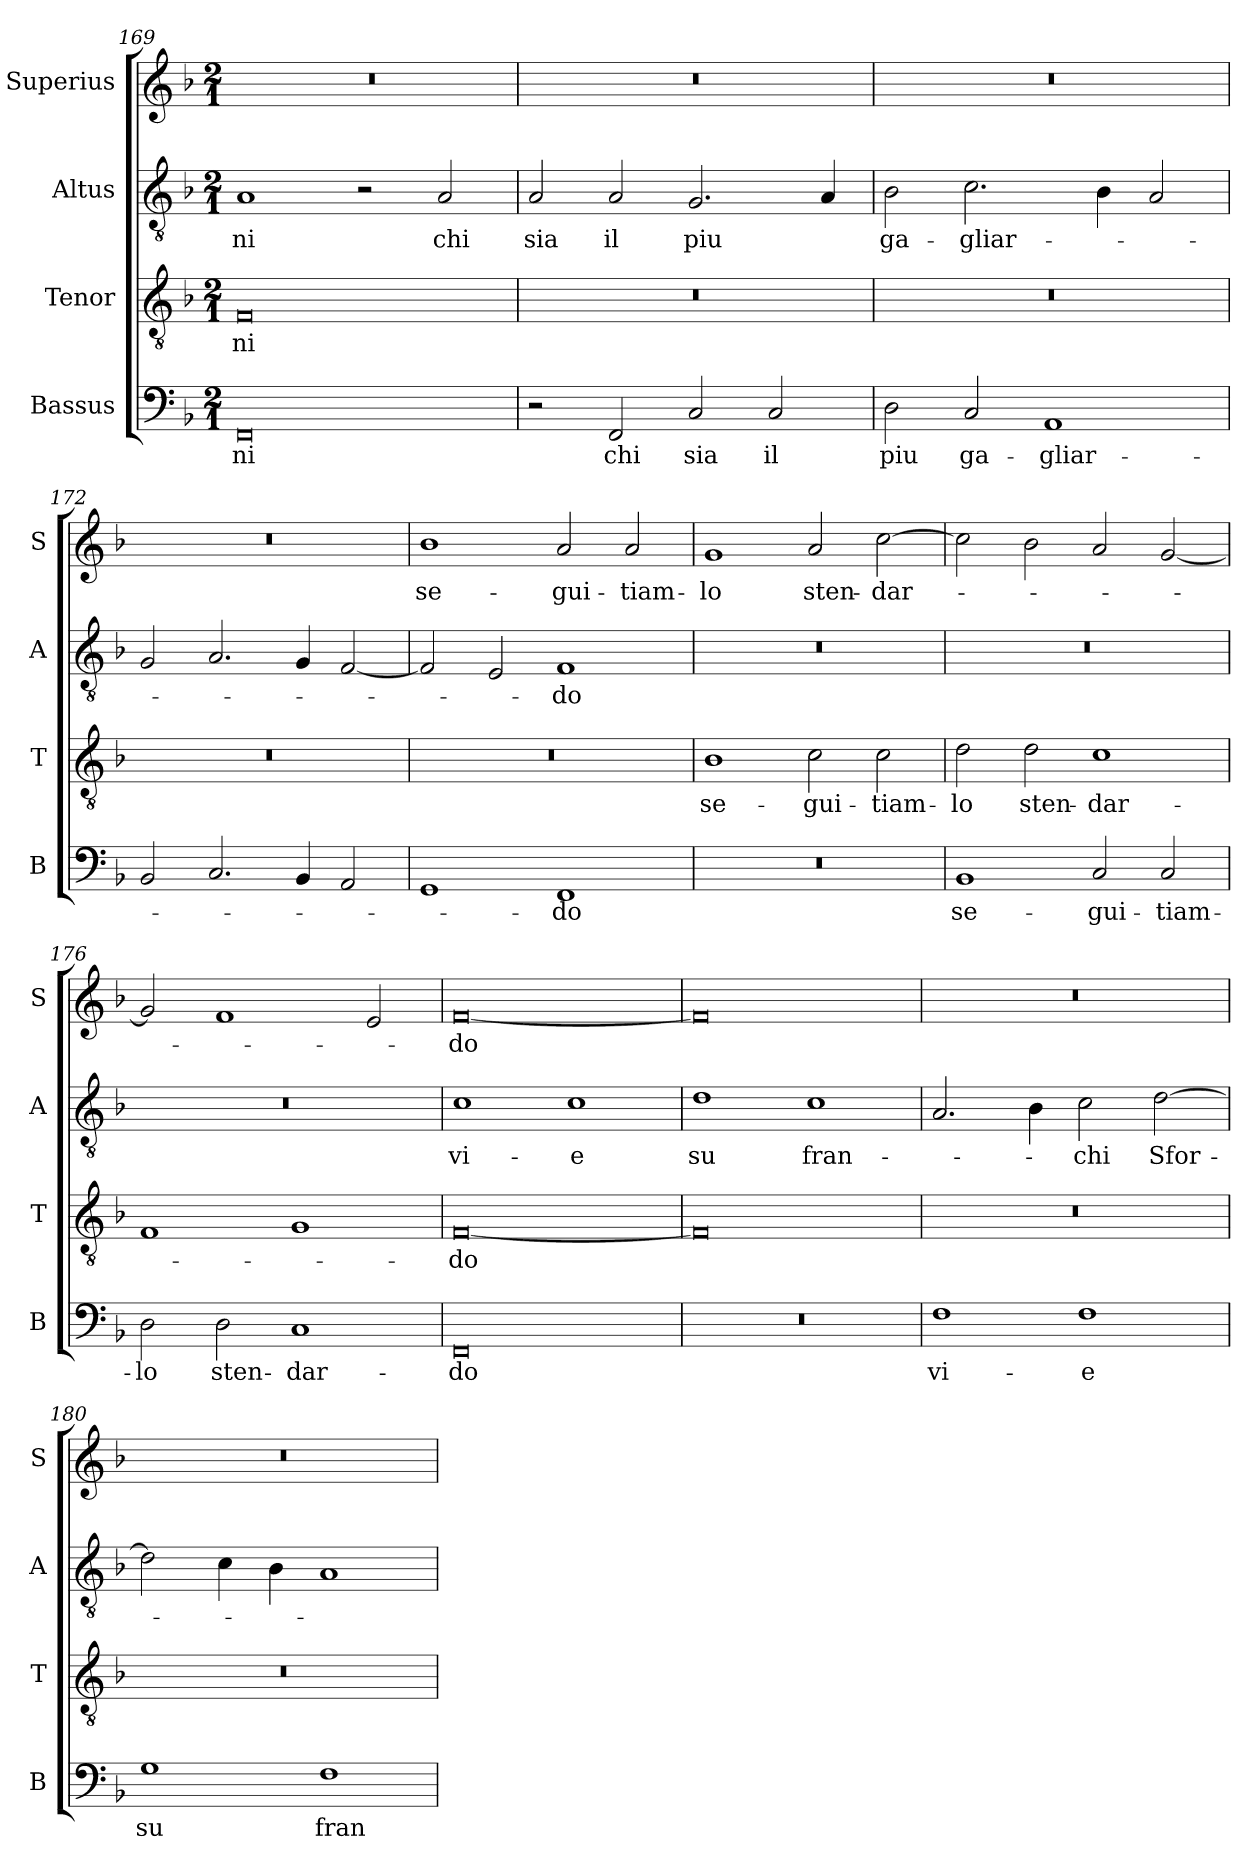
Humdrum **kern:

**kern	**text	**kern	**text	**kern	**text	**kern	**text
*part4	*part4	*part3	*part3	*part2	*part2	*part1	*part1
*staff4	*staff4	*staff3	*staff3	*staff2	*staff2	*staff1	*staff1
*I"Bassus	*	*I"Tenor	*	*I"Altus	*	*I"Superius	*
*I'B	*	*I'T	*	*I'A	*	*I'S	*
*clefF4	*	*clefGv2	*	*clefGv2	*	*clefG2	*
*k[b-]	*	*k[b-]	*	*k[b-]	*	*k[b-]	*
*M2/1	*	*M2/1	*	*M2/1	*	*M2/1	*
=169	=169	=169	=169	=169	=169	=169	=169
0FF	-ni	0F	-ni	1A	-ni	0r	.
.	.	.	.	2r	.	.	.
.	.	.	.	2A	chi	.	.
=170	=170	=170	=170	=170	=170	=170	=170
2r	.	0r	.	2A	sia	0r	.
2FF	chi	.	.	2A	il	.	.
2C	sia	.	.	2.G	piu	.	.
2C	il	.	.	.	.	.	.
.	.	.	.	4A	.	.	.
=171	=171	=171	=171	=171	=171	=171	=171
2D	piu	0r	.	2B-	ga-	0r	.
2C	ga-	.	.	2.c	-gliar-	.	.
1AA	-gliar-	.	.	.	.	.	.
.	.	.	.	4B-	.	.	.
.	.	.	.	2A	.	.	.
=172	=172	=172	=172	=172	=172	=172	=172
2BB-	.	0r	.	2G	.	0r	.
2.C	.	.	.	2.A	.	.	.
4BB-	.	.	.	4G	.	.	.
2AA	.	.	.	[2F	.	.	.
=173	=173	=173	=173	=173	=173	=173	=173
1GG	.	0r	.	2F]	.	1b-	-se-
.	.	.	.	2E	.	.	.
1FF	-do	.	.	1F	-do	2a	-gui-
.	.	.	.	.	.	2a	-tiam-
=174	=174	=174	=174	=174	=174	=174	=174
0r	.	1B-	-se-	0r	.	1g	-lo
.	.	2c	-gui-	.	.	2a	sten-
.	.	2c	-tiam-	.	.	[2cc	-dar-
=175	=175	=175	=175	=175	=175	=175	=175
1BB-	se-	2d	-lo	0r	.	2cc]	.
.	.	2d	sten-	.	.	2b-	.
2C	-gui-	1c	-dar-	.	.	2a	.
2C	-tiam-	.	.	.	.	[2g	.
=176	=176	=176	=176	=176	=176	=176	=176
2D	-lo	1F	.	0r	.	2g]	.
2D	sten-	.	.	.	.	1f	.
1C	-dar-	1G	.	.	.	.	.
.	.	.	.	.	.	2e	.
=177	=177	=177	=177	=177	=177	=177	=177
0FF	-do	[0F	-do	1c	vi-	[0f	-do
.	.	.	.	1c	-e	.	.
=178	=178	=178	=178	=178	=178	=178	=178
0r	.	0F]	.	1d	su	0f]	.
.	.	.	.	1c	fran-	.	.
=179	=179	=179	=179	=179	=179	=179	=179
1F	vi-	0r	.	2.A	.	0r	.
.	.	.	.	4B-	.	.	.
1F	-e	.	.	2c	-chi	.	.
.	.	.	.	[2d	Sfor-	.	.
=180	=180	=180	=180	=180	=180	=180	=180
1G	su	0r	.	2d]	.	0r	.
.	.	.	.	4c	.	.	.
.	.	.	.	4B-	.	.	.
1F	fran-	.	.	1A	.	.	.
=	=	=	=	=	=	=	=
*-	*-	*-	*-	*-	*-	*-	*-
